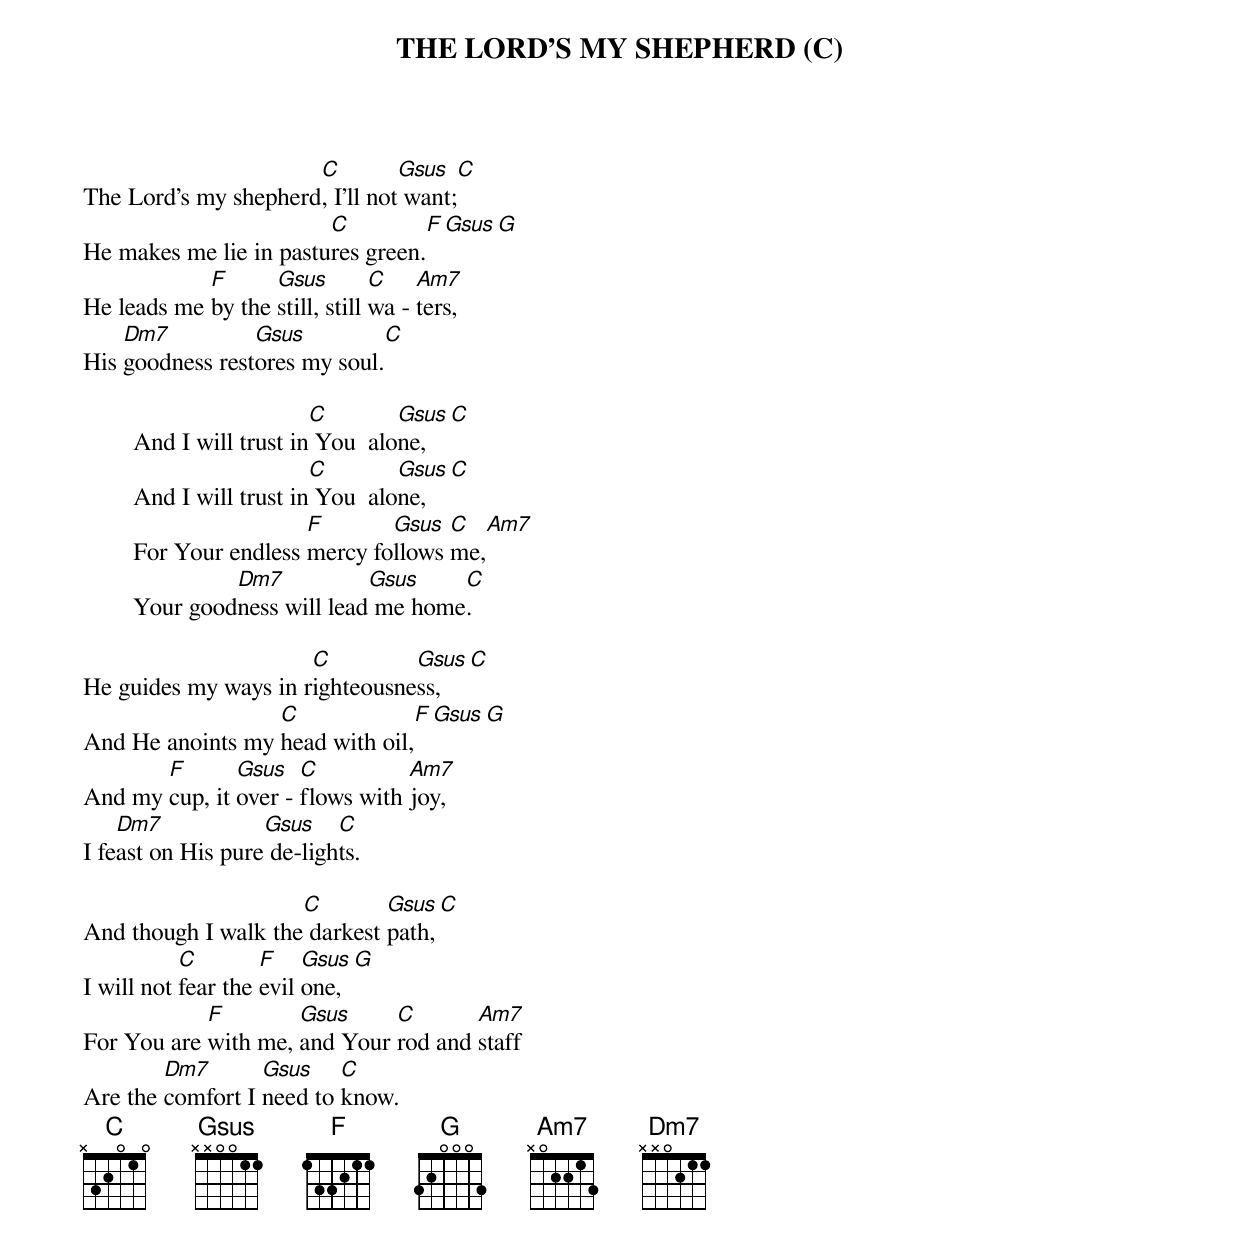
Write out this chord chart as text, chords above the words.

THE LORD’S MY SHEPHERD (C)

		      C	        Gsus	 C
The Lord’s my shepherd, I’ll not want;
			C		F		Gsus	G
He makes me lie in pastures green.
            F      Gsus         C    Am7
He leads me by the still, still wa - ters,
    Dm7		 Gsus		 C
His goodness restores my soul.

			   C        Gsus  C
	And I will trust in You  alone,
			   C        Gsus  C
	And I will trust in You  alone,
			 F       Gsus  C       Am7
	For Your endless mercy follows me,
		 Dm7           Gsus    C
	Your goodness will lead me home.

		      C	        Gsus	 C
He guides my ways in righteousness,
		  C		  F		    Gsus	G
And He anoints my head with oil,
       F       Gsus   C          Am7
And my cup, it over - flows with joy,
    Dm7		   Gsus	   C
I feast on His pure de-lights.

		     C	      Gsus	  C
And though I walk the darkest path,
           C        F    Gsus  G
I will not fear the evil one,
            F        Gsus     C       Am7
For You are with me, and Your rod and staff
        Dm7       Gsus    C
Are the comfort I need to know.
